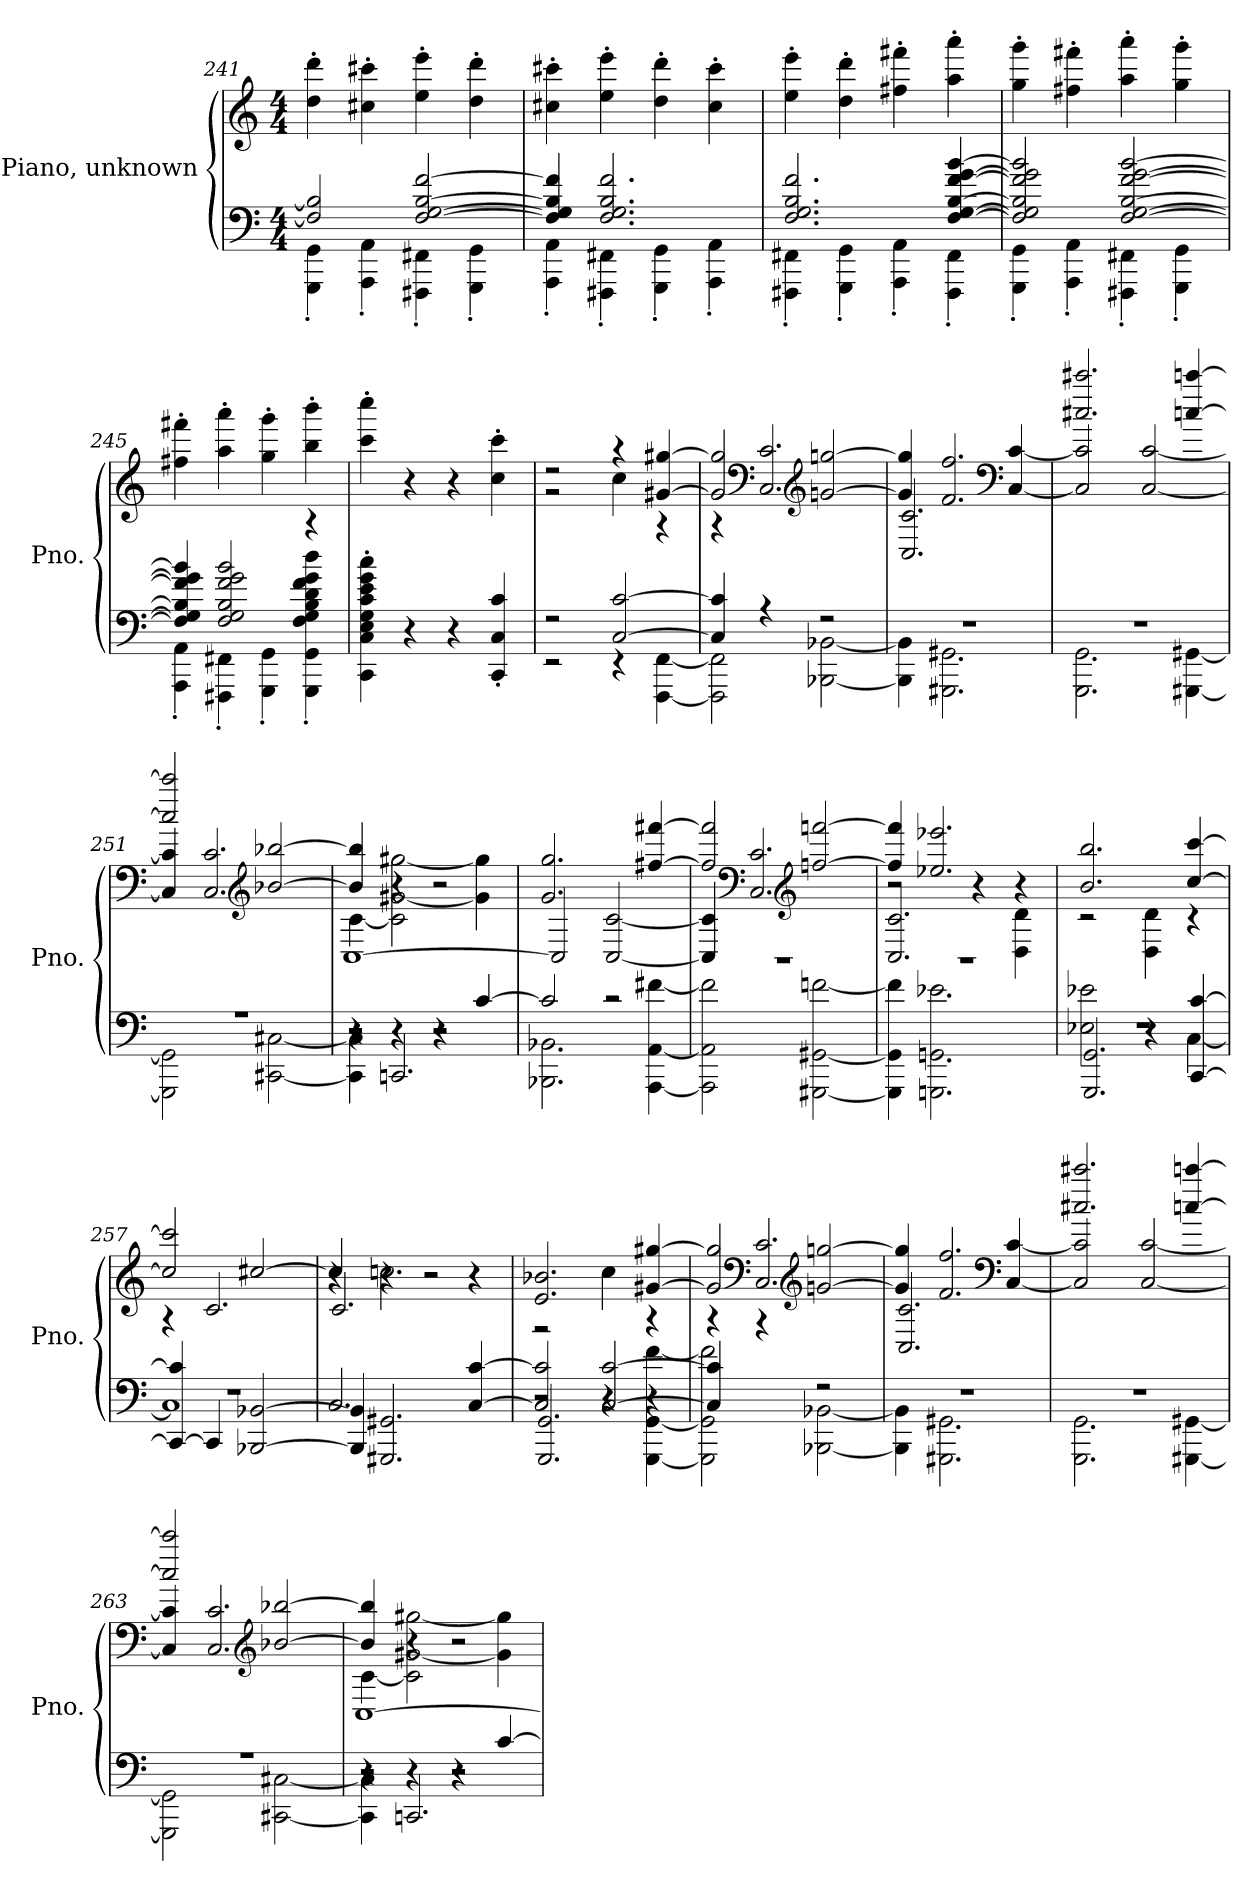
**kern	**kern
*part1	*part1
*staff2	*staff1
*I"Piano, unknown	*
*I'Pno.	*
*clefF4	*clefG2
*k[]	*k[]
*M4/4	*M4/4
=241	=241
*^	*
2F/] 2B/]	4GGG\' 4GG\'	4dd\' 4ddd\'
.	4AAA\' 4AA\'	4cc#X\' 4ccc#X\'
[2F/ [2G/ [2B/ [2f/	4FFF#X\' 4FF#X\'	4ee\' 4eee\'
.	4GGG\' 4GG\'	4dd\' 4ddd\'
=242	=242	=242
4F/] 4G/] 4B/] 4f/]	4AAA\' 4AA\'	4cc#X\' 4ccc#X\'
2.F/ 2.G/ 2.B/ 2.f/	4FFF#X\' 4FF#X\'	4ee\' 4eee\'
.	4GGG\' 4GG\'	4dd\' 4ddd\'
.	4AAA\' 4AA\'	4cc#\' 4ccc#\'
=243	=243	=243
2.F/ 2.G/ 2.B/ 2.f/	4FFF#X\' 4FF#X\'	4ee\' 4eee\'
.	4GGG\' 4GG\'	4dd\' 4ddd\'
.	4AAA\' 4AA\'	4ff#X\' 4fff#X\'
[4F/ [4G/ [4B/ [4f/ [4g/ [4b/	4FFF#\' 4FF#\'	4aa\' 4aaa\'
!!LO:LB:g=z
=244	=244	=244
2F/] 2G/] 2B/] 2f/] 2g/] 2b/]	4GGG\' 4GG\'	4gg\' 4ggg\'
.	4AAA\' 4AA\'	4ff#X\' 4fff#X\'
[2F/ [2G/ [2B/ [2f/ [2g/ [2b/	4FFF#X\' 4FF#X\'	4aa\' 4aaa\'
.	4GGG\' 4GG\'	4gg\' 4ggg\'
=245	=245	=245
4F/] 4G/] 4B/] 4f/] 4g/] 4b/]	4AAA\' 4AA\'	4ff#X\' 4fff#X\'
2F/ 2G/ 2B/ 2f/ 2g/ 2b/	4FFF#X\' 4FF#X\'	4aa\' 4aaa\'
.	4GGG\' 4GG\'	4gg\' 4ggg\'
4r	4GGG\' 4GG\' 4F\' 4G\' 4B\' 4d\' 4f\' 4g\' 4dd\'	4bb\' 4bbb\'
*v	*v	*
=246	=246
4CC\' 4C\' 4E\' 4G\' 4c\' 4e\' 4g\' 4cc\'	4ccc\' 4cccc\'
4r	4r
4r	4r
4CC/' 4C/' 4c/'	4cc\' 4ccc\'
=247	=247
*^	*^
2r	2r	2r	2r
[2C/ [2c/	4r	4r	4cc\
.	[4FFF\ [4FF\	[4g#X/ [4gg#X/	4r
=248	=248	=248	=248
4C/] 4c/]	2FFF\] 2FF\]	2g#/] 2gg#/]	4r
*	*	*clefF4	*
4r	.	.	2.C/ 2.c/
*	*	*clefG2	*
2r	[2BBB-X\ [2BB-X\	[2gn/ [2ggn/	.
=249	=249	=249	=249
1r	4BBB-\] 4BB-\]	4g/] 4gg/]	2.C/ 2.c/
.	2.GGG#X\ 2.GG#X\	2.f/ 2.ff/	.
*	*	*clefF4	*
.	.	.	[4C/ [4c/
!!LO:LB:g=z	!!
=250	=250	=250	=250
1r	2.GGG\ 2.GG\	2.cc#X/ 2.ccc#X/	2C/] 2c/]
.	.	.	[2C/ [2c/
.	[4GGG#X\ [4GG#X\	[4ccn/ [4cccn/	.
=251	=251	=251	=251
1r	2GGG#\] 2GG#\]	2cc/] 2ccc/]	4C/] 4c/]
.	.	.	2.C/ 2.c/
*	*	*clefG2	*
.	[2CC#X\ [2C#X\	[2b-X/ [2bb-X/	.
=252	=252	=252	=252
*	*^	*	*^
2r	4CC#\] 4C#\]	4r	4b-/] 4bb-/]	[4c\	[1C
.	4r	2.CCn/	4r	2c\] [2g#X\ [2gg#X\	.
4r	2r	.	2r	.	.
[4c/	.	.	.	4g#\] 4gg#\]	.
*	*v	*v	*	*	*
*	*	*	*v	*v
=253	=253	=253	=253
2c/]	2.BBB-X\ 2.BB-X\	2.g/ 2.gg/	2C/]
2r	.	.	[2C/ [2c/
.	[4AAA\ [4AA\ [4f#X\	[4ff#X/ [4fff#X/	.
=254	=254	=254	=254
1r	2AAA\] 2AA\] 2f#\]	2ff#/] 2fff#/]	4C/] 4c/]
*	*	*clefF4	*
.	.	.	2.C/ 2.c/
*	*	*clefG2	*
.	[2GGG#X\ [2GG#X\ [2fn\	[2ffn/ [2fffn/	.
=255	=255	=255	=255
*	*	*	*^
1r	4GGG#\] 4GG#\] 4f\]	4ff/] 4fff/]	2r	2.C/ 2.c/
.	2.GGGn\ 2.GGn\ 2.e-X\	2.ee-X/ 2.eee-X/	.	.
.	.	.	4r	.
.	.	.	4D\ 4d\	4r
*	*	*	*v	*v
!!LO:LB:g=z
=256	=256	=256	=256
*	*^	*	*
1r	2E-X\ 2e-X\	2.GGG/ 2.GG/	2.b/ 2.bb/	2r
.	4r	.	.	4D\ 4d\
.	[4C\	[4CC/ [4c/	[4cc/ [4ccc/	4r
=257	=257	=257	=257	=257
1r	1C]	4CC/_ 4c/]	2cc/] 2ccc/]	4r
.	.	4CC/]	.	2.c/
.	.	[2BBB-X/ [2BB-X/	[2cc#X/	.
*	*v	*v	*	*
=258	=258	=258	=258
*	*	*	*^
2.C/	4BBB-/] 4BB-/]	4cc#/]	4r	2.c/
.	2.GGG#X/ 2.GG#X/	4r	2.ccn\	.
.	.	2r	.	.
[4C/ [4c/	.	.	.	4r
*	*	*	*v	*v
=259	=259	=259	=259
*	*^	*	*
2C/] 2c/]	2r	2.GGG/ 2.GG/	2.e/ 2.b-X/	2r
[2C/ [2c/	4r	.	.	4cc\
.	[4GGG\ [4GG\ [4f\	4r	[4g#X/ [4gg#X/	4r
*	*v	*v	*	*
=260	=260	=260	=260
4C/] 4c/]	2GGG\] 2GG\] 2f\]	2g#/] 2gg#/]	4r
*	*	*clefF4	*
4r	.	.	2.C/ 2.c/
*	*	*clefG2	*
2r	[2BBB-X\ [2BB-X\	[2gn/ [2ggn/	.
=261	=261	=261	=261
1r	4BBB-\] 4BB-\]	4g/] 4gg/]	2.C/ 2.c/
.	2.GGG#X\ 2.GG#X\	2.f/ 2.ff/	.
*	*	*clefF4	*
.	.	.	[4C/ [4c/
!!LO:LB:g=z	!!
=262	=262	=262	=262
1r	2.GGG\ 2.GG\	2.cc#X/ 2.ccc#X/	2C/] 2c/]
.	.	.	[2C/ [2c/
.	[4GGG#X\ [4GG#X\	[4ccn/ [4cccn/	.
=263	=263	=263	=263
1r	2GGG#\] 2GG#\]	2cc/] 2ccc/]	4C/] 4c/]
.	.	.	2.C/ 2.c/
*	*	*clefG2	*
.	[2CC#X\ [2C#X\	[2b-X/ [2bb-X/	.
=264	=264	=264	=264
*	*^	*	*^
2r	4CC#\] 4C#\]	4r	4b-/] 4bb-/]	[4c\	[1C
.	4r	2.CCn/	4r	2c\] [2g#X\ [2gg#X\	.
4r	2r	.	2r	.	.
[4c/	.	.	.	4g#\] 4gg#\]	.
*v	*v	*v	*	*	*
*	*v	*v	*v
=	=
*-	*-
